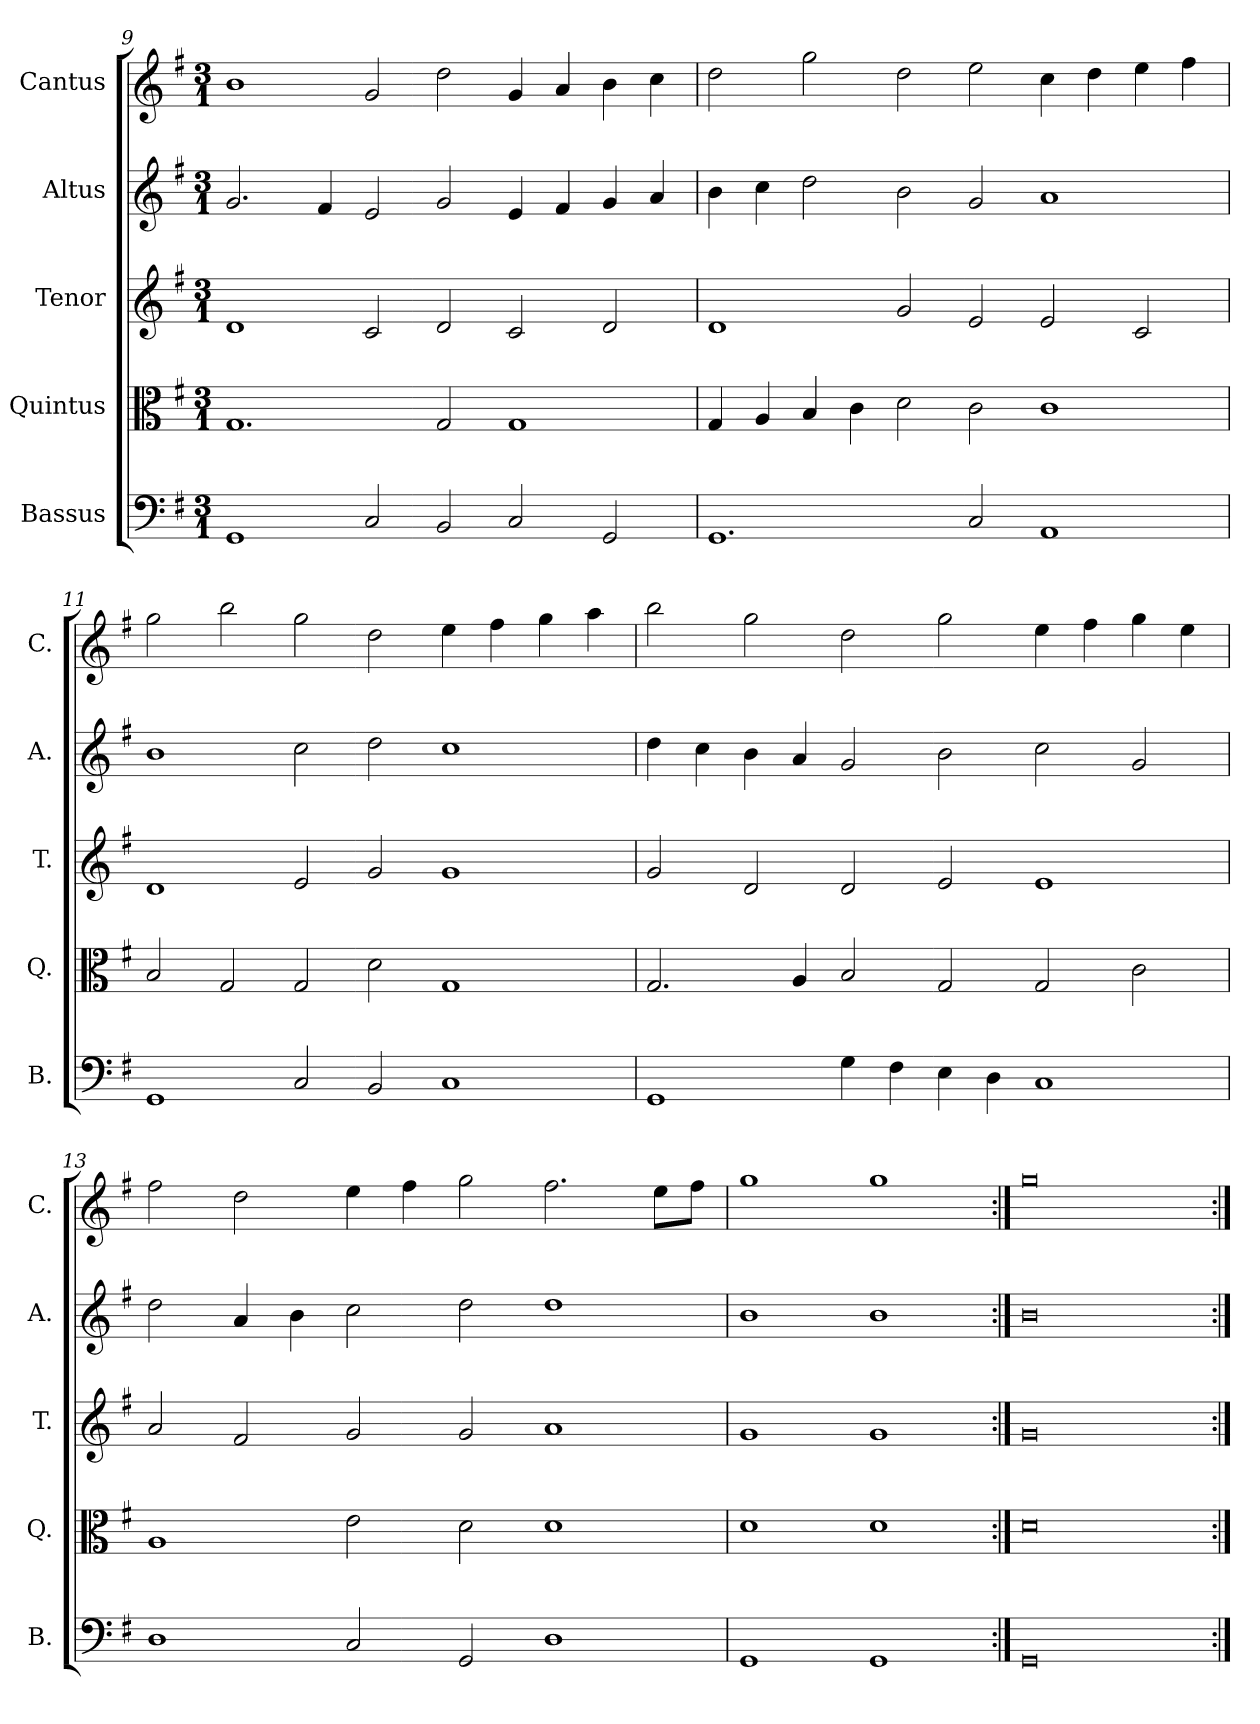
**kern	**kern	**kern	**kern	**kern
*part5	*part4	*part3	*part2	*part1
*staff5	*staff4	*staff3	*staff2	*staff1
*I"Bassus	*I"Quintus	*I"Tenor	*I"Altus	*I"Cantus
*I'B.	*I'Q.	*I'T.	*I'A.	*I'C.
*clefF4	*clefC3	*clefG2	*clefG2	*clefG2
*k[f#]	*k[f#]	*k[f#]	*k[f#]	*k[f#]
*G:	*G:	*G:	*G:	*G:
*M3/1	*M3/1	*M3/1	*M3/1	*M3/1
=9	=9	=9	=9	=9
1GG	1.G	1d	2.g/	1b
.	.	.	4f#/	.
2C/	.	2c/	2e/	2g/
2BB/	2G/	2d/	2g/	2dd\
2C/	1G	2c/	4e/	4g/
.	.	.	4f#/	4a/
2GG/	.	2d/	4g/	4b\
.	.	.	4a/	4cc\
=10	=10	=10	=10	=10
1.GG	4G/	1d	4b\	2dd\
.	4A/	.	4cc\	.
.	4B/	.	2dd\	2gg\
.	4c\	.	.	.
.	2d\	2g/	2b\	2dd\
2C/	2c\	2e/	2g/	2ee\
1AA	1c	2e/	1a	4cc\
.	.	.	.	4dd\
.	.	2c/	.	4ee\
.	.	.	.	4ff#\
=11	=11	=11	=11	=11
1GG	2B/	1d	1b	2gg\
.	2G/	.	.	2bb\
2C/	2G/	2e/	2cc\	2gg\
2BB/	2d\	2g/	2dd\	2dd\
1C	1G	1g	1cc	4ee\
.	.	.	.	4ff#\
.	.	.	.	4gg\
.	.	.	.	4aa\
=12	=12	=12	=12	=12
1GG	2.G/	2g/	4dd\	2bb\
.	.	.	4cc\	.
.	.	2d/	4b\	2gg\
.	4A/	.	4a/	.
4G\	2B/	2d/	2g/	2dd\
4F#\	.	.	.	.
4E\	2G/	2e/	2b\	2gg\
4D\	.	.	.	.
1C	2G/	1e	2cc\	4ee\
.	.	.	.	4ff#\
.	2c\	.	2g/	4gg\
.	.	.	.	4ee\
=13	=13	=13	=13	=13
1D	1A	2a/	2dd\	2ff#\
.	.	2f#/	4a/	2dd\
.	.	.	4b\	.
2C/	2e\	2g/	2cc\	4ee\
.	.	.	.	4ff#\
2GG/	2d\	2g/	2dd\	2gg\
1D	1d	1a	1dd	2.ff#\
.	.	.	.	8ee\L
.	.	.	.	8ff#\J
=14	=14	=14	=14	=14
1GG	1d	1g	1b	1gg
1GG	1d	1g	1b	1gg
=15:|!	=15:|!	=15:|!	=15:|!	=15:|!
0GG	0d	0g	0b	0gg
=:|!	=:|!	=:|!	=:|!	=:|!
*-	*-	*-	*-	*-
